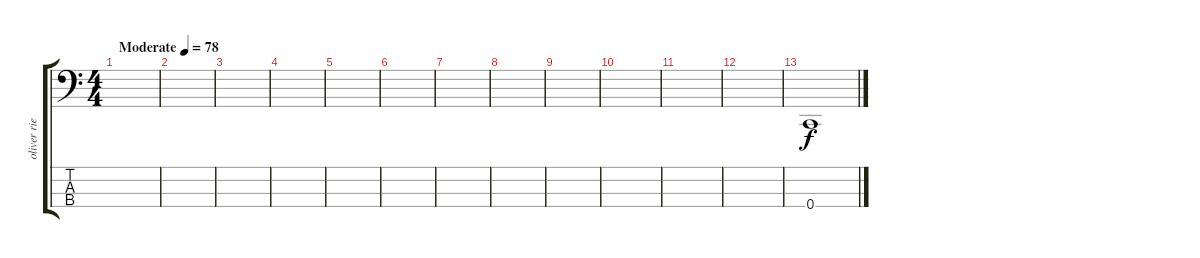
\track ("oliver riedel" "oliver rie") {instrument electricbassfinger}
\staff {score tabs}
\tuning (Eb2 Bb1 F1 C1) {hide}
\ts (4 4)
\tempo (78 "Moderate")
\clef f4
\ks c
|
|
|
|
|
|
|
|
|
|
|
|
0.4.1
